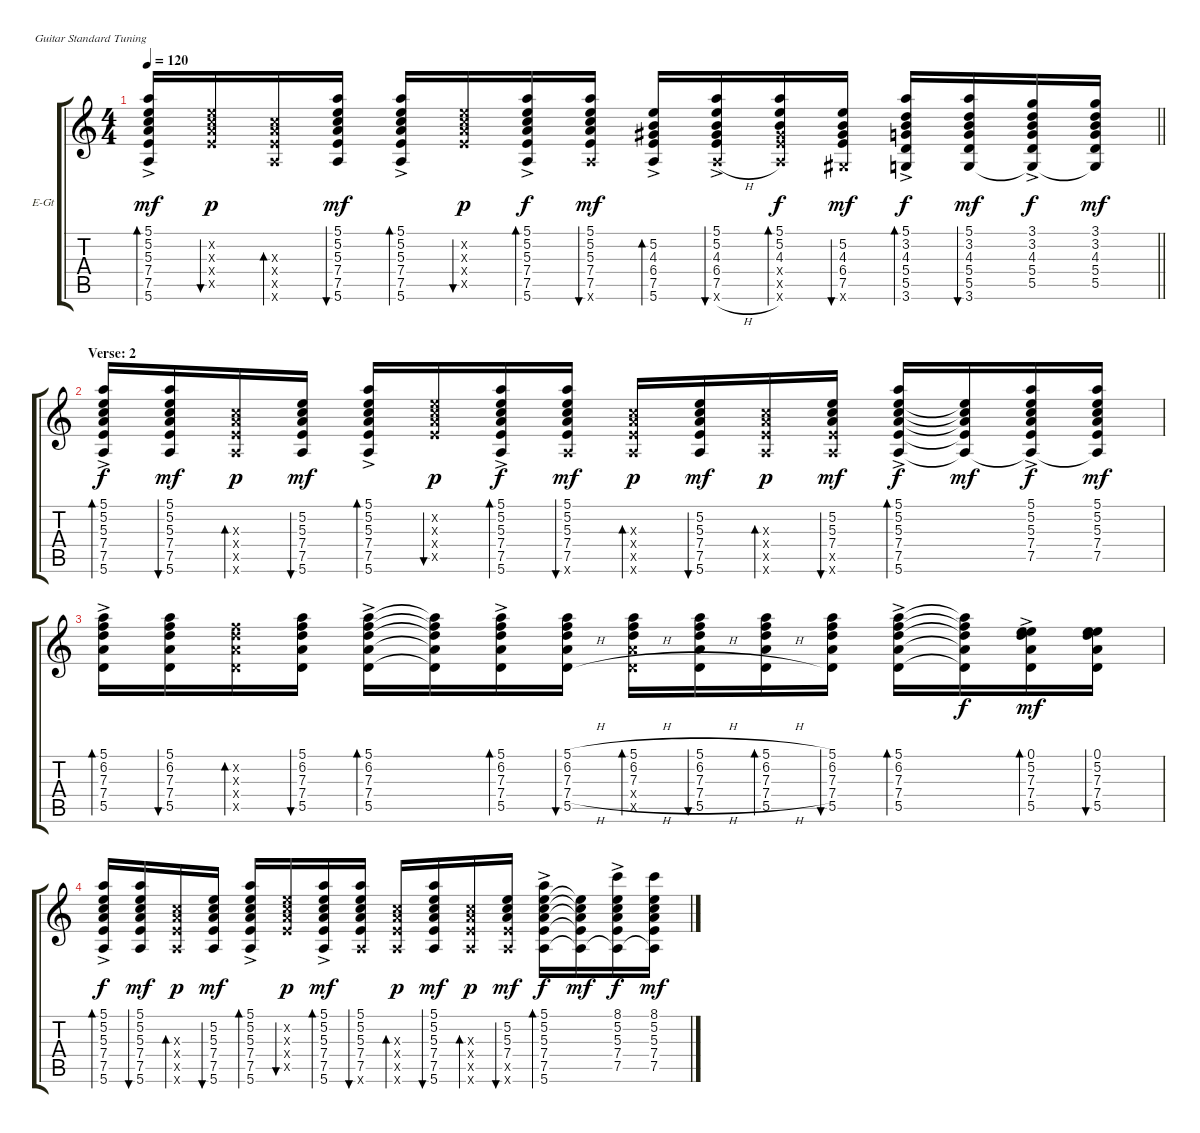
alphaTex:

\bracketExtendMode groupsimilarinstruments
\firstSystemTrackNameOrientation horizontal
\otherSystemsTrackNameOrientation horizontal
\track ("Guitar 2" "E-Gt") {instrument electricguitarclean}
\staff {score tabs}
\tuning (E4 B3 G3 D3 A2 E2)
\ts (4 4)
\tempo 120
\clef g2
\barLineRight lightlight
\ks c
(5.1{ac} 5.2{ac} 5.3{ac} 7.4{ac} 7.5{ac} 5.6{ac}).16{bd 60 dy mf} (5.2{x} 5.3{x} 7.4{x} 7.5{x}).16{bu 60 dy p} (5.3{x} 7.4{x} 7.5{x} 5.6{x}).16{bd 60} (5.1 5.2 5.3 7.4 7.5 5.6).16{bu 60 dy mf} (5.1{ac} 5.2{ac} 5.3{ac} 7.4{ac} 7.5{ac} 5.6{ac}).16{bd 60} (5.2{x} 5.3{x} 7.4{x} 7.5{x}).16{bu 60 dy p} (5.1{ac} 5.2{ac} 5.3{ac} 7.4{ac} 7.5{ac} 5.6).16{bd 60 dy f} (5.1 5.2 5.3 7.4 7.5 5.6{x}).16{bu 60 dy mf} (5.2{ac} 4.3{ac} 6.4{ac} 7.5{ac} 5.6{ac}).16{bd 60} (5.1{ac} 5.2{ac} 4.3{ac} 6.4{ac} 7.5{ac} 5.6{h ac x}).16{bu 60} (5.1 5.2 4.3 6.4{x} 7.5{x} 5.6{x}).16{bd 60 dy f} (5.2 4.3 6.4 7.5 4.6{x}).16{bu 60 dy mf} (5.1 3.2{ac} 4.3{ac} 5.4{ac} 5.5{ac} 3.6{ac}).16{bd 60 dy f} (5.1 3.2 4.3 5.4 5.5 3.6).16{bu 60 dy mf} (3.1 3.2{ac} 4.3{ac} 5.4{ac} 5.5 3.6{t}).16{dy f} (3.1 3.2 4.3 5.4 5.5 3.6{t}).16{dy mf} |
\section ("" "Verse: 2")
(5.1 5.2{ac} 5.3{ac} 7.4{ac} 7.5{ac} 5.6).16{bd 60 dy f} (5.1 5.2 5.3 7.4 7.5 5.6).16{bu 60 dy mf} (5.3{x} 7.4{x} 7.5{x} 5.6{x}).16{bd 60 dy p} (5.2 5.3 7.4 7.5 5.6).16{bu 60 dy mf} (5.1{ac} 5.2{ac} 5.3{ac} 7.4{ac} 7.5{ac} 5.6{ac}).16{bd 60} (5.2{x} 5.3{x} 7.4{x} 7.5{x}).16{bu 60 dy p} (5.1{ac} 5.2{ac} 5.3{ac} 7.4{ac} 7.5{ac} 5.6).16{bd 60 dy f} (5.1 5.2 5.3 7.4 7.5 5.6{x}).16{bu 60 dy mf} (5.3{x} 7.4{x} 7.5{x} 5.6{x}).16{bd 60 dy p} (5.2 5.3 7.4 7.5 5.6).16{bu 60 dy mf} (5.3{x} 7.4{x} 7.5{x} 5.6{x}).16{bd 60 dy p} (5.2 5.3 7.4 7.5{x} 5.6{x}).16{bu 60 dy mf} (5.1 5.2{ac} 5.3{ac} 7.4{ac} 7.5{ac} 5.6{ac}).16{bd 60 dy f} (5.2{t} 5.3{t} 7.4{t} 7.5{t} 5.6{t}).16{dy mf} (5.1 5.2{ac} 5.3{ac} 7.4{ac} 7.5 5.6{t}).16{dy f} (5.1 5.2 5.3 7.4 7.5 5.6{t}).16{dy mf} |
(5.1{ac} 6.2{ac} 7.3{ac} 7.4{ac} 5.5{ac}).16{bd 60} (5.1 6.2 7.3 7.4 5.5).16{bu 30} (6.2{x} 7.3{x} 7.4{x} 5.5{x}).16{bd 60} (5.1 6.2 7.3 7.4 5.5).16{bu 60} (5.1{ac} 6.2{ac} 7.3{ac} 7.4{ac} 5.5{ac}).16{bd 60} (5.1{t} 6.2{t} 7.3{t} 7.4{t} 5.5{t}).16 (5.1{ac} 6.2{ac} 7.3{ac} 7.4{ac} 5.5{ac}).16{bd 60} (5.1{h} 6.2{h} 7.3{h} 7.4{h} 5.5{h}).16{bu 60} (5.1{h} 6.2{h} 7.3{h} 7.4{h x} 5.5{h x}).16{bd 60} (5.1{h} 6.2{h} 7.3{h} 7.4{h} 5.5{h}).16{bu 60} (5.1{h} 6.2{h} 7.3{h} 7.4{h} 5.5{h}).16{bd 60} (5.1 6.2 7.3 7.4 5.5).16{bu 60} (5.1{ac} 6.2{ac} 7.3{ac} 7.4{ac} 5.5{ac}).16{bd 60} (5.1{t} 6.2{t} 7.3{t} 7.4{t} 5.5{t}).16{dy f} (0.1{ac} 5.2{ac} 7.3{ac} 7.4{ac} 5.5{ac}).16{bd 60 dy mf} (0.1 5.2 7.3 7.4 5.5).16{bu 60} |
(5.1 5.2{ac} 5.3{ac} 7.4{ac} 7.5{ac} 5.6).16{bd 60 dy f} (5.1 5.2 5.3 7.4 7.5 5.6).16{bu 60 dy mf} (5.3{x} 7.4{x} 7.5{x} 5.6{x}).16{bd 60 dy p} (5.2 5.3 7.4 7.5 5.6).16{bu 60 dy mf} (5.1{ac} 5.2{ac} 5.3{ac} 7.4{ac} 7.5{ac} 5.6{ac}).16{bd 60} (5.2{x} 5.3{x} 7.4{x} 7.5{x}).16{bu 60 dy p} (5.1{ac} 5.2{ac} 5.3{ac} 7.4{ac} 7.5{ac} 5.6{ac}).16{bd 60 dy mf} (5.1 5.2 5.3 7.4 7.5 5.6{x}).16{bu 60} (5.3{x} 7.4{x} 7.5{x} 5.6{x}).16{bd 60 dy p} (5.1 5.2 5.3 7.4 7.5 5.6).16{bu 60 dy mf} (5.3{x} 7.4{x} 7.5{x} 5.6{x}).16{bd 60 dy p} (5.2 5.3 7.4 7.5{x} 5.6{x}).16{bu 60 dy mf} (5.1 5.2{ac} 5.3{ac} 7.4{ac} 7.5{ac} 5.6{ac}).16{bd 60 dy f} (5.2{t} 5.3{t} 7.4{t} 7.5{t} 5.6{t}).16{dy mf} (8.1 5.2{ac} 5.3{ac} 7.4{ac} 7.5 5.6{t}).16{dy f} (8.1 5.2 5.3 7.4 7.5 5.6{t}).16{dy mf}
